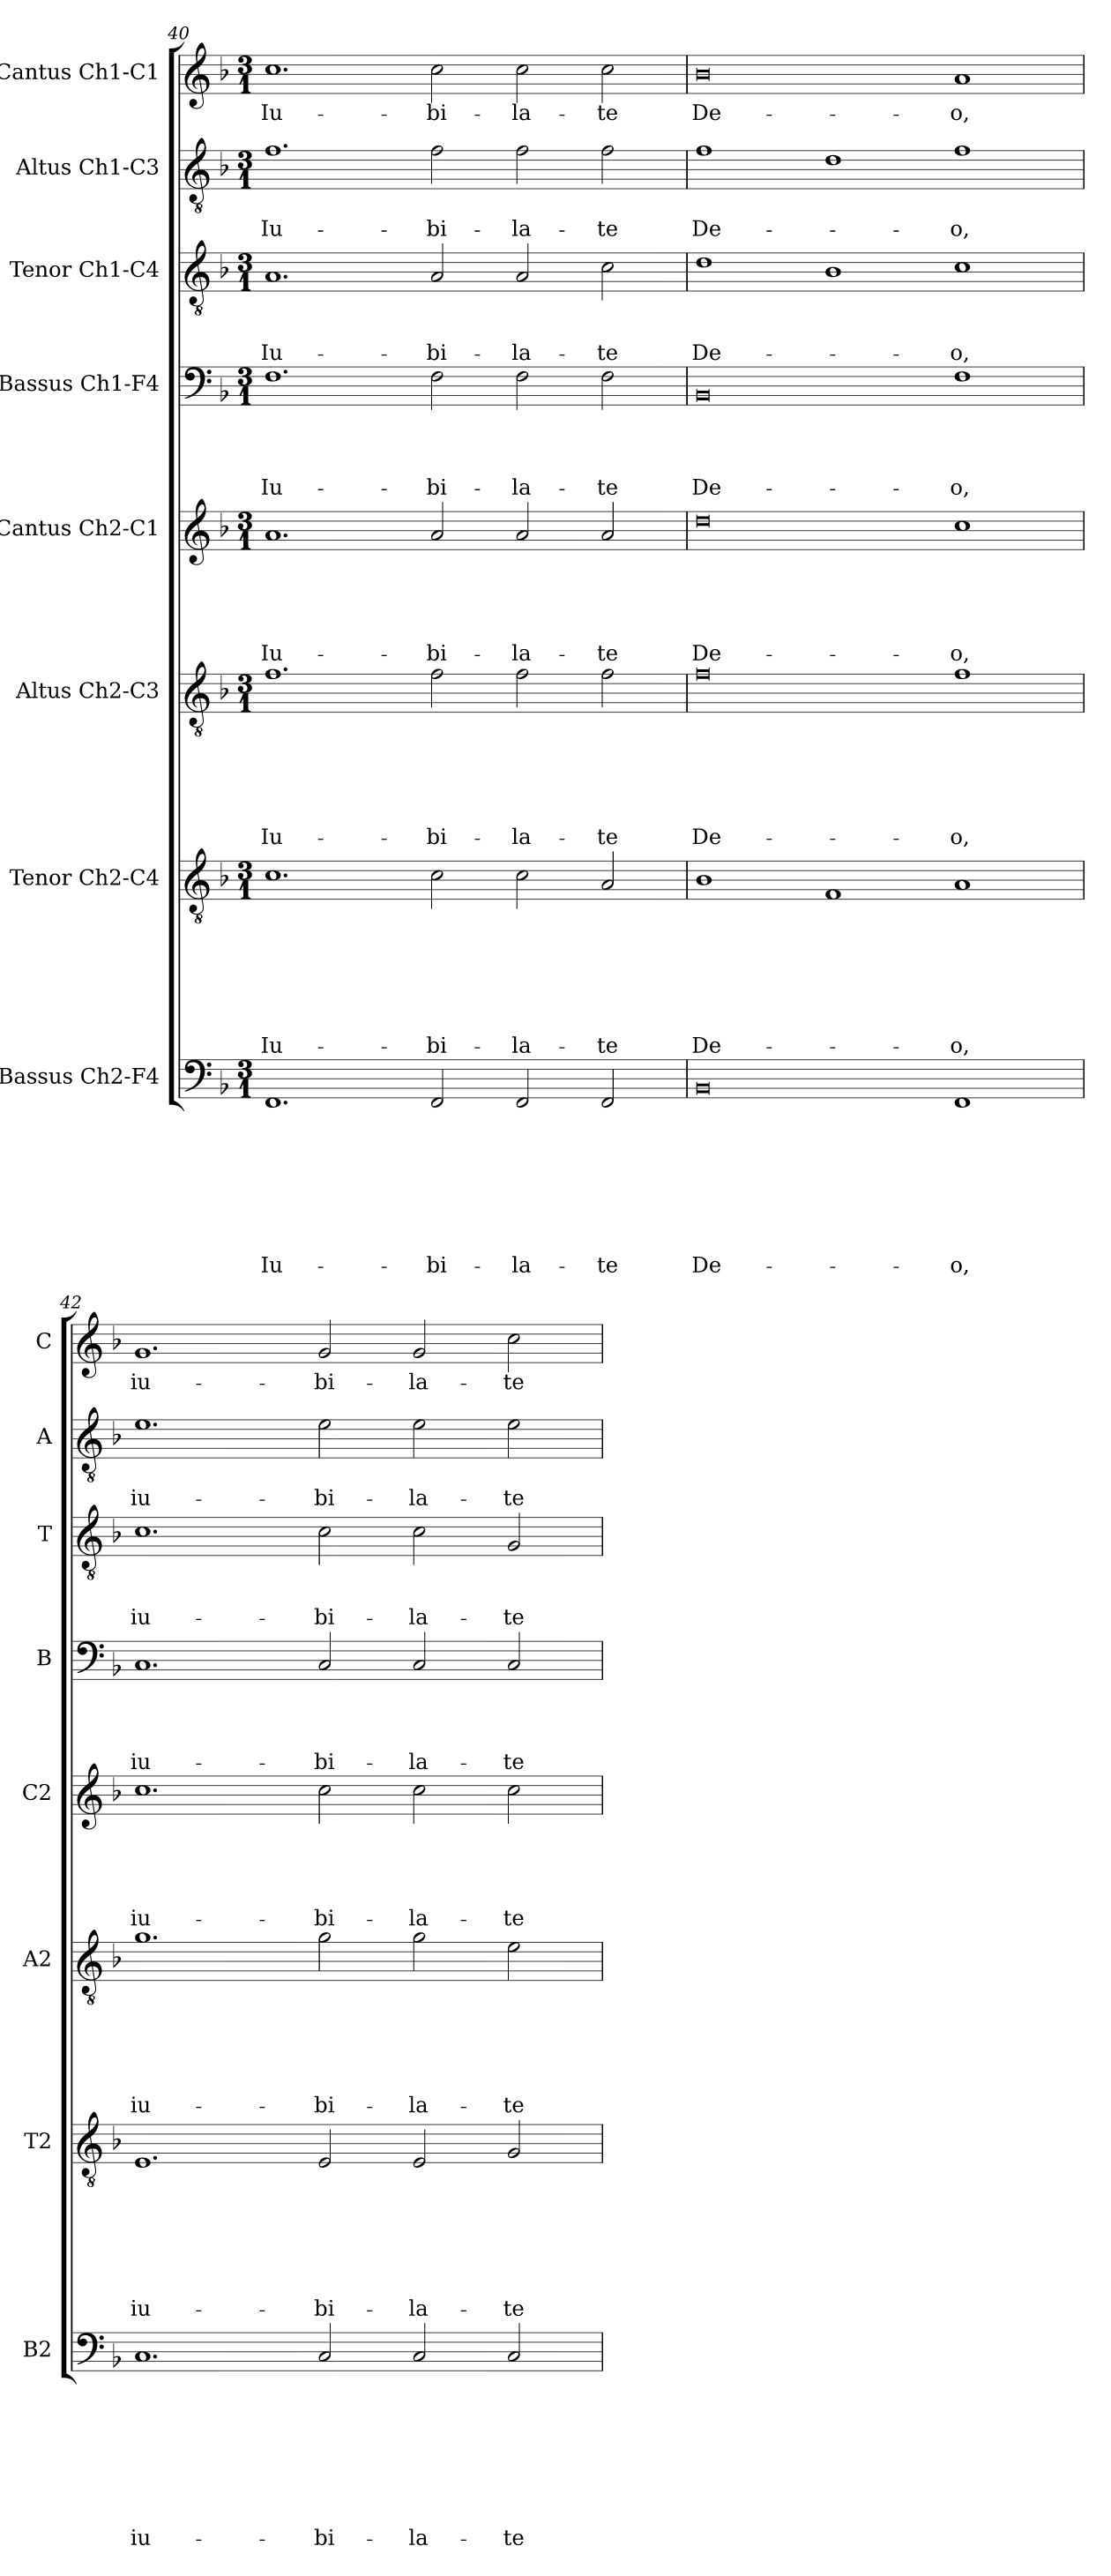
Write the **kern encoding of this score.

**kern	**text	**text	**text	**text	**text	**text	**text	**text	**kern	**text	**text	**text	**text	**text	**text	**text	**kern	**text	**text	**text	**text	**text	**text	**kern	**text	**text	**text	**text	**text	**kern	**text	**text	**text	**text	**kern	**text	**text	**text	**kern	**text	**text	**kern	**text
*part8	*part8	*part8	*part8	*part8	*part8	*part8	*part8	*part8	*part7	*part7	*part7	*part7	*part7	*part7	*part7	*part7	*part6	*part6	*part6	*part6	*part6	*part6	*part6	*part5	*part5	*part5	*part5	*part5	*part5	*part4	*part4	*part4	*part4	*part4	*part3	*part3	*part3	*part3	*part2	*part2	*part2	*part1	*part1
*staff8	*staff8	*staff8	*staff8	*staff8	*staff8	*staff8	*staff8	*staff8	*staff7	*staff7	*staff7	*staff7	*staff7	*staff7	*staff7	*staff7	*staff6	*staff6	*staff6	*staff6	*staff6	*staff6	*staff6	*staff5	*staff5	*staff5	*staff5	*staff5	*staff5	*staff4	*staff4	*staff4	*staff4	*staff4	*staff3	*staff3	*staff3	*staff3	*staff2	*staff2	*staff2	*staff1	*staff1
*I"Bassus Ch2-F4	*	*	*	*	*	*	*	*	*I"Tenor Ch2-C4	*	*	*	*	*	*	*	*I"Altus Ch2-C3	*	*	*	*	*	*	*I"Cantus Ch2-C1	*	*	*	*	*	*I"Bassus Ch1-F4	*	*	*	*	*I"Tenor Ch1-C4	*	*	*	*I"Altus Ch1-C3	*	*	*I"Cantus Ch1-C1	*
*I'B2	*	*	*	*	*	*	*	*	*I'T2	*	*	*	*	*	*	*	*I'A2	*	*	*	*	*	*	*I'C2	*	*	*	*	*	*I'B	*	*	*	*	*I'T	*	*	*	*I'A	*	*	*I'C	*
!!LO:LB:g=z
*clefF4	*	*	*	*	*	*	*	*	*clefGv2	*	*	*	*	*	*	*	*clefGv2	*	*	*	*	*	*	*clefG2	*	*	*	*	*	*clefF4	*	*	*	*	*clefGv2	*	*	*	*clefGv2	*	*	*clefG2	*
*k[b-]	*	*	*	*	*	*	*	*	*k[b-]	*	*	*	*	*	*	*	*k[b-]	*	*	*	*	*	*	*k[b-]	*	*	*	*	*	*k[b-]	*	*	*	*	*k[b-]	*	*	*	*k[b-]	*	*	*k[b-]	*
*F:	*	*	*	*	*	*	*	*	*F:	*	*	*	*	*	*	*	*F:	*	*	*	*	*	*	*F:	*	*	*	*	*	*F:	*	*	*	*	*F:	*	*	*	*F:	*	*	*F:	*
*M3/1	*	*	*	*	*	*	*	*	*M3/1	*	*	*	*	*	*	*	*M3/1	*	*	*	*	*	*	*M3/1	*	*	*	*	*	*M3/1	*	*	*	*	*M3/1	*	*	*	*M3/1	*	*	*M3/1	*
=40	=40	=40	=40	=40	=40	=40	=40	=40	=40	=40	=40	=40	=40	=40	=40	=40	=40	=40	=40	=40	=40	=40	=40	=40	=40	=40	=40	=40	=40	=40	=40	=40	=40	=40	=40	=40	=40	=40	=40	=40	=40	=40	=40
!	!	!	!	!	!	!	!	!LO:LY:b	!	!	!	!	!	!	!	!LO:LY:b	!	!	!	!	!	!	!LO:LY:b	!	!	!	!	!	!LO:LY:b	!	!	!	!	!LO:LY:b	!	!	!	!LO:LY:b	!	!	!LO:LY:b	!	!LO:LY:b
1.FF	.	.	.	.	.	.	.	Iu-	1.c	.	.	.	.	.	.	Iu-	1.f	.	.	.	.	.	Iu-	1.a	.	.	.	.	Iu-	1.F	.	.	.	Iu-	1.A	.	.	Iu-	1.f	.	Iu-	1.cc	Iu-
!	!	!	!	!	!	!	!	!LO:LY:b	!	!	!	!	!	!	!	!LO:LY:b	!	!	!	!	!	!	!LO:LY:b	!	!	!	!	!	!LO:LY:b	!	!	!	!	!LO:LY:b	!	!	!	!LO:LY:b	!	!	!LO:LY:b	!	!LO:LY:b
2FF/	.	.	.	.	.	.	.	-bi-	2c\	.	.	.	.	.	.	-bi-	2f\	.	.	.	.	.	-bi-	2a/	.	.	.	.	-bi-	2F\	.	.	.	-bi-	2A/	.	.	-bi-	2f\	.	-bi-	2cc\	-bi-
!	!	!	!	!	!	!	!	!LO:LY:b	!	!	!	!	!	!	!	!LO:LY:b	!	!	!	!	!	!	!LO:LY:b	!	!	!	!	!	!LO:LY:b	!	!	!	!	!LO:LY:b	!	!	!	!LO:LY:b	!	!	!LO:LY:b	!	!LO:LY:b
2FF/	.	.	.	.	.	.	.	-la-	2c\	.	.	.	.	.	.	-la-	2f\	.	.	.	.	.	-la-	2a/	.	.	.	.	-la-	2F\	.	.	.	-la-	2A/	.	.	-la-	2f\	.	-la-	2cc\	-la-
!	!	!	!	!	!	!	!	!LO:LY:b	!	!	!	!	!	!	!	!LO:LY:b	!	!	!	!	!	!	!LO:LY:b	!	!	!	!	!	!LO:LY:b	!	!	!	!	!LO:LY:b	!	!	!	!LO:LY:b	!	!	!LO:LY:b	!	!LO:LY:b
2FF/	.	.	.	.	.	.	.	-te	2A/	.	.	.	.	.	.	-te	2f\	.	.	.	.	.	-te	2a/	.	.	.	.	-te	2F\	.	.	.	-te	2c\	.	.	-te	2f\	.	-te	2cc\	-te
=41	=41	=41	=41	=41	=41	=41	=41	=41	=41	=41	=41	=41	=41	=41	=41	=41	=41	=41	=41	=41	=41	=41	=41	=41	=41	=41	=41	=41	=41	=41	=41	=41	=41	=41	=41	=41	=41	=41	=41	=41	=41	=41	=41
!	!	!	!	!	!	!	!	!LO:LY:b	!	!	!	!	!	!	!	!LO:LY:b	!	!	!	!	!	!	!LO:LY:b	!	!	!	!	!	!LO:LY:b	!	!	!	!	!LO:LY:b	!	!	!	!LO:LY:b	!	!	!LO:LY:b	!	!LO:LY:b
0BB-	.	.	.	.	.	.	.	De-	1B-	.	.	.	.	.	.	De-	0f	.	.	.	.	.	De-	0dd	.	.	.	.	De-	0BB-	.	.	.	De-	1d	.	.	De-	1f	.	De-	0b-	De-
.	.	.	.	.	.	.	.	.	1F	.	.	.	.	.	.	.	.	.	.	.	.	.	.	.	.	.	.	.	.	.	.	.	.	.	1B-	.	.	.	1d	.	.	.	.
!	!	!	!	!	!	!	!	!LO:LY:b	!	!	!	!	!	!	!	!LO:LY:b	!	!	!	!	!	!	!LO:LY:b	!	!	!	!	!	!LO:LY:b	!	!	!	!	!LO:LY:b	!	!	!	!LO:LY:b	!	!	!LO:LY:b	!	!LO:LY:b
1FF	.	.	.	.	.	.	.	-o,	1A	.	.	.	.	.	.	-o,	1f	.	.	.	.	.	-o,	1cc	.	.	.	.	-o,	1F	.	.	.	-o,	1c	.	.	-o,	1f	.	-o,	1a	-o,
=42	=42	=42	=42	=42	=42	=42	=42	=42	=42	=42	=42	=42	=42	=42	=42	=42	=42	=42	=42	=42	=42	=42	=42	=42	=42	=42	=42	=42	=42	=42	=42	=42	=42	=42	=42	=42	=42	=42	=42	=42	=42	=42	=42
!	!	!	!	!	!	!	!	!LO:LY:b	!	!	!	!	!	!	!	!LO:LY:b	!	!	!	!	!	!	!LO:LY:b	!	!	!	!	!	!LO:LY:b	!	!	!	!	!LO:LY:b	!	!	!	!LO:LY:b	!	!	!LO:LY:b	!	!LO:LY:b
1.C	.	.	.	.	.	.	.	iu-	1.E	.	.	.	.	.	.	iu-	1.g	.	.	.	.	.	iu-	1.cc	.	.	.	.	iu-	1.C	.	.	.	iu-	1.c	.	.	iu-	1.e	.	iu-	1.g	iu-
!	!	!	!	!	!	!	!	!LO:LY:b	!	!	!	!	!	!	!	!LO:LY:b	!	!	!	!	!	!	!LO:LY:b	!	!	!	!	!	!LO:LY:b	!	!	!	!	!LO:LY:b	!	!	!	!LO:LY:b	!	!	!LO:LY:b	!	!LO:LY:b
2C/	.	.	.	.	.	.	.	-bi-	2E/	.	.	.	.	.	.	-bi-	2g\	.	.	.	.	.	-bi-	2cc\	.	.	.	.	-bi-	2C/	.	.	.	-bi-	2c\	.	.	-bi-	2e\	.	-bi-	2g/	-bi-
!	!	!	!	!	!	!	!	!LO:LY:b	!	!	!	!	!	!	!	!LO:LY:b	!	!	!	!	!	!	!LO:LY:b	!	!	!	!	!	!LO:LY:b	!	!	!	!	!LO:LY:b	!	!	!	!LO:LY:b	!	!	!LO:LY:b	!	!LO:LY:b
2C/	.	.	.	.	.	.	.	-la-	2E/	.	.	.	.	.	.	-la-	2g\	.	.	.	.	.	-la-	2cc\	.	.	.	.	-la-	2C/	.	.	.	-la-	2c\	.	.	-la-	2e\	.	-la-	2g/	-la-
!	!	!	!	!	!	!	!	!LO:LY:b	!	!	!	!	!	!	!	!LO:LY:b	!	!	!	!	!	!	!LO:LY:b	!	!	!	!	!	!LO:LY:b	!	!	!	!	!LO:LY:b	!	!	!	!LO:LY:b	!	!	!LO:LY:b	!	!LO:LY:b
2C/	.	.	.	.	.	.	.	-te	2G/	.	.	.	.	.	.	-te	2e\	.	.	.	.	.	-te	2cc\	.	.	.	.	-te	2C/	.	.	.	-te	2G/	.	.	-te	2e\	.	-te	2cc\	-te
=	=	=	=	=	=	=	=	=	=	=	=	=	=	=	=	=	=	=	=	=	=	=	=	=	=	=	=	=	=	=	=	=	=	=	=	=	=	=	=	=	=	=	=
*-	*-	*-	*-	*-	*-	*-	*-	*-	*-	*-	*-	*-	*-	*-	*-	*-	*-	*-	*-	*-	*-	*-	*-	*-	*-	*-	*-	*-	*-	*-	*-	*-	*-	*-	*-	*-	*-	*-	*-	*-	*-	*-	*-
